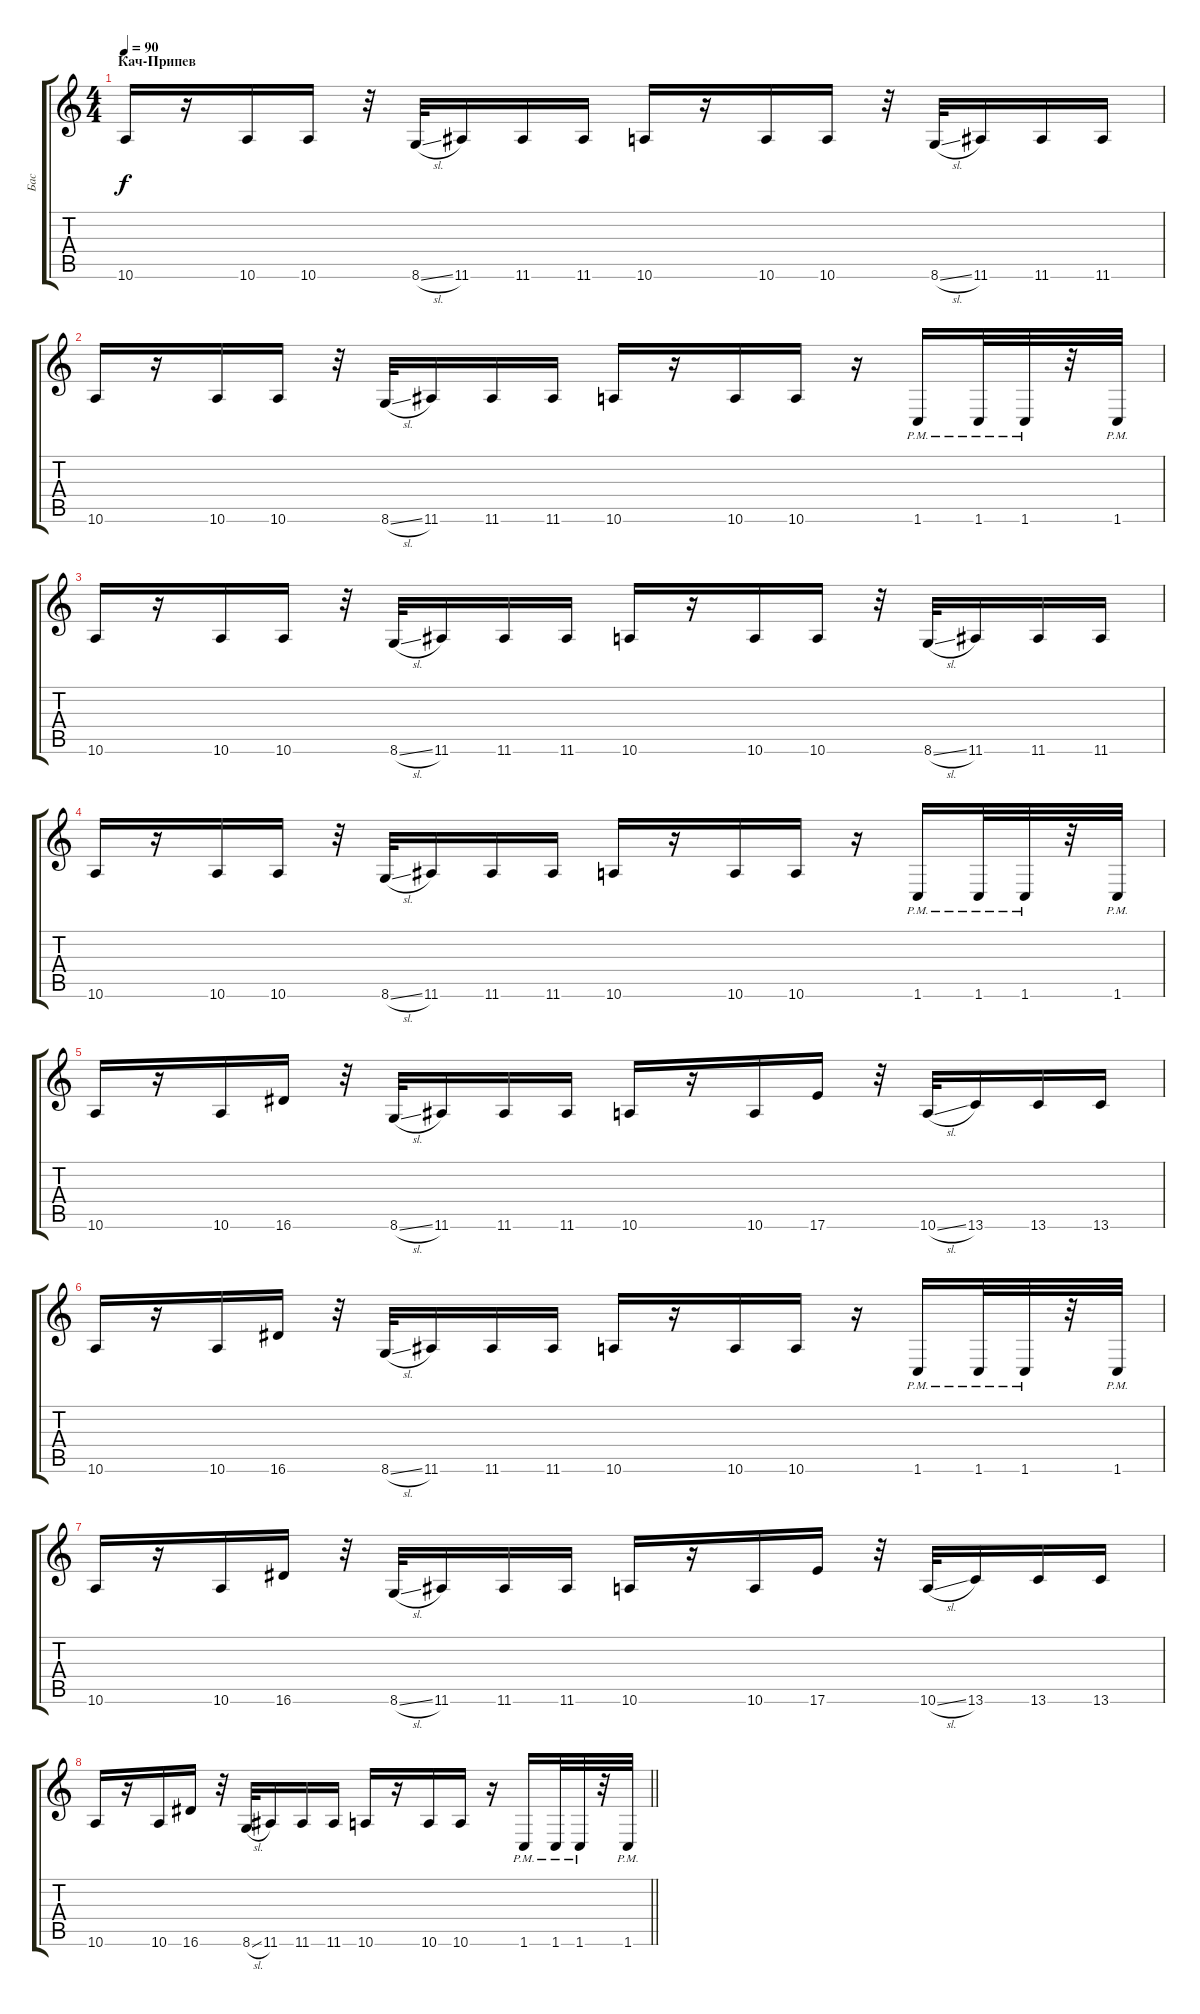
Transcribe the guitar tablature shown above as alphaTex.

\track ("Бас" "Бас") {instrument electricbassfinger}
\staff {score tabs}
\tuning (Db4 Ab3 E3 B2 Gb2 B1) {hide}
\ts (4 4)
\section ("" "Кач-Припев")
\tempo 90
\clef g2
\ks c
10.6.16{dy f} r.16 10.6.16 10.6.16 r.32 8.6{sl}.32 11.6.16 11.6.16 11.6.16 10.6.16 r.16 10.6.16 10.6.16 r.32 8.6{sl}.32 11.6.16 11.6.16 11.6.16 |
10.6.16 r.16 10.6.16 10.6.16 r.32 8.6{sl}.32 11.6.16 11.6.16 11.6.16 10.6.16 r.16 10.6.16 10.6.16 r.16 1.6{pm}.16 1.6{pm}.32 1.6{pm}.32 r.32 1.6{pm}.32 |
10.6.16 r.16 10.6.16 10.6.16 r.32 8.6{sl}.32 11.6.16 11.6.16 11.6.16 10.6.16 r.16 10.6.16 10.6.16 r.32 8.6{sl}.32 11.6.16 11.6.16 11.6.16 |
10.6.16 r.16 10.6.16 10.6.16 r.32 8.6{sl}.32 11.6.16 11.6.16 11.6.16 10.6.16 r.16 10.6.16 10.6.16 r.16 1.6{pm}.16 1.6{pm}.32 1.6{pm}.32 r.32 1.6{pm}.32 |
10.6.16 r.16 10.6.16 16.6.16 r.32 8.6{sl}.32 11.6.16 11.6.16 11.6.16 10.6.16 r.16 10.6.16 17.6.16 r.32 10.6{sl}.32 13.6.16 13.6.16 13.6.16 |
10.6.16 r.16 10.6.16 16.6.16 r.32 8.6{sl}.32 11.6.16 11.6.16 11.6.16 10.6.16 r.16 10.6.16 10.6.16 r.16 1.6{pm}.16 1.6{pm}.32 1.6{pm}.32 r.32 1.6{pm}.32 |
10.6.16 r.16 10.6.16 16.6.16 r.32 8.6{sl}.32 11.6.16 11.6.16 11.6.16 10.6.16 r.16 10.6.16 17.6.16 r.32 10.6{sl}.32 13.6.16 13.6.16 13.6.16 |
\barLineRight lightlight
10.6.16 r.16 10.6.16 16.6.16 r.32 8.6{sl}.32 11.6.16 11.6.16 11.6.16 10.6.16 r.16 10.6.16 10.6.16 r.16 1.6{pm}.16 1.6{pm}.32 1.6{pm}.32 r.32 1.6{pm}.32
